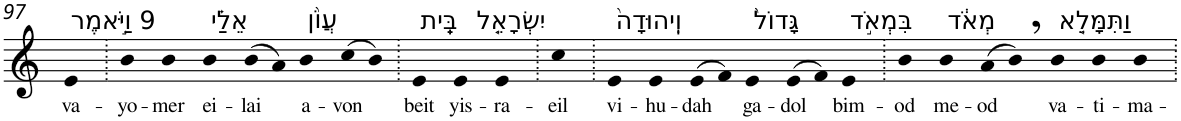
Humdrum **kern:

**kern	**text
*part1	*part1
*staff1	*staff1
*I"Piano	*
*I'Pno	*
!!LO:PB:g=z
*clefG2	*
*k[]	*
=97	=97
!LO:TX:a:t=9 וַיֹּ֣אמֶר	!
!	!LO:LY:b
4e	va-
=98.	=98.
!	!LO:LY:b
4b	-yo-
!	!LO:LY:b
4b	-mer
!LO:TX:a:t=אֵלַ֗י	!
!	!LO:LY:b
4b	ei-
!	!LO:LY:b
(>8b	-lai
8a)	.
!LO:TX:a:t=עֲוֺ֨ן	!
!	!LO:LY:b
4b	a-
!	!LO:LY:b
(>8cc	-von
8b)	.
=99.	=99.
!LO:TX:a:t=בֵּֽית	!
!	!LO:LY:b
4e	beit
!LO:TX:a:t=יִשְׂרָאֵ֤ל	!
!	!LO:LY:b
4e	yis-
!	!LO:LY:b
4e	-ra-
=100.	=100.
!	!LO:LY:b
4cc	-eil
=101.	=101.
!LO:TX:a:t=וִֽיהוּדָה֙	!
!	!LO:LY:b
4e	vi-
!	!LO:LY:b
4e	-hu-
!	!LO:LY:b
(>8e	-dah
8f)	.
!LO:TX:a:t=גָּדוֹל֙	!
!	!LO:LY:b
4e	ga-
!	!LO:LY:b
(>8e	-dol
8f)	.
!LO:TX:a:t=בִּמְאֹ֣ד	!
!	!LO:LY:b
4e	bim-
=102.	=102.
!	!LO:LY:b
4b	-od
!LO:TX:a:t=מְאֹ֔ד	!
!	!LO:LY:b
4b	me-
!	!LO:LY:b
(>8a	-od
8b,)	.
!LO:TX:a:t=וַתִּמָּלֵ֤א	!
!	!LO:LY:b
4b	va-
!	!LO:LY:b
4b	-ti-
!	!LO:LY:b
4b	-ma-
=.	=.
*-	*-
